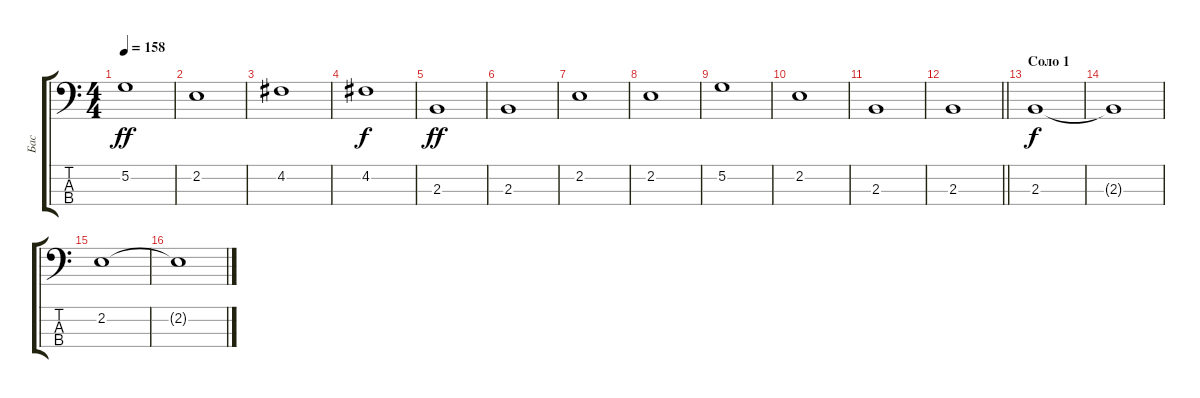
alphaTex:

\track ("Бас" "Бас") {instrument electricbassfinger}
\staff {score tabs}
\tuning (G2 D2 A1 E1) {hide}
\ts (4 4)
\tempo 158
\clef f4
\ks c
5.2.1{dy ff} |
2.2.1 |
4.2.1 |
4.2.1{dy f} |
2.3.1{dy ff} |
2.3.1 |
2.2.1 |
2.2.1 |
5.2.1 |
2.2.1 |
2.3.1 |
\barLineRight lightlight
2.3.1 |
\section ("" "Соло 1")
2.3.1{dy f} |
2.3{t}.1 |
2.2.1 |
2.2{t}.1
